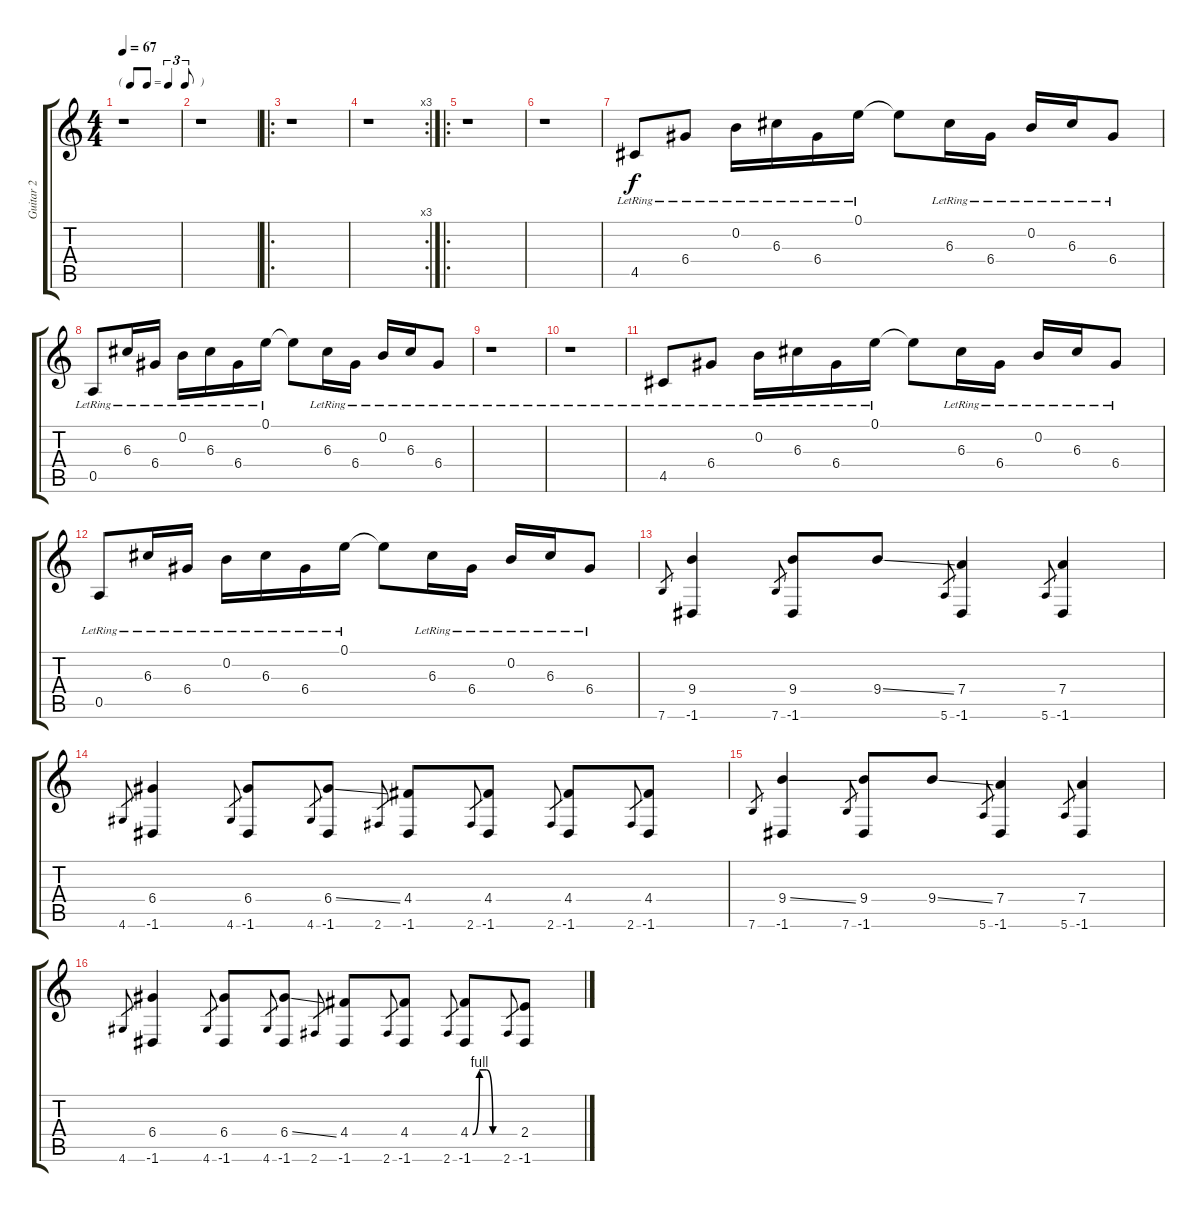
\track ("Guitar 2" "Guitar 2") {instrument overdrivenguitar}
\staff {score tabs}
\tuning (E4 B3 G3 D3 A2 E2) {hide}
\ts (4 4)
\tf triplet8th
\tempo 67
\clef g2
\ks c
r.1{dy f instrument overdrivenguitar} |
r.1 |
\ro
r.1 |
\rc 3
r.1 |
\ro
r.1 |
r.1 |
4.5{lr}.8 6.4{lr}.8 0.2{lr}.16 6.3{lr}.16 6.4{lr}.16 0.1{lr}.16 0.1{t}.8 6.3{lr}.16 6.4{lr}.16 0.2{lr}.16 6.3{lr}.16 6.4{lr}.8 |
0.5{lr}.8 6.3{lr}.16 6.4{lr}.16 0.2{lr}.16 6.3{lr}.16 6.4{lr}.16 0.1{lr}.16 0.1{t}.8 6.3{lr}.16 6.4{lr}.16 0.2{lr}.16 6.3{lr}.16 6.4{lr}.8 |
r.1 |
r.1 |
4.5{lr}.8 6.4{lr}.8 0.2{lr}.16 6.3{lr}.16 6.4{lr}.16 0.1{lr}.16 0.1{t}.8 6.3{lr}.16 6.4{lr}.16 0.2{lr}.16 6.3{lr}.16 6.4{lr}.8 |
0.5{lr}.8 6.3{lr}.16 6.4{lr}.16 0.2{lr}.16 6.3{lr}.16 6.4{lr}.16 0.1{lr}.16 0.1{t}.8 6.3{lr}.16 6.4{lr}.16 0.2{lr}.16 6.3{lr}.16 6.4{lr}.8 |
7.6.8{gr} (9.4 -1.6).4 7.6.8{gr} (9.4 -1.6).8 9.4{ss}.8 5.6.8{gr} (7.4 -1.6).4 5.6.8{gr} (7.4 -1.6).4 |
4.6.8{gr} (6.4 -1.6).4 4.6.8{gr} (6.4 -1.6).8 4.6.8{gr} (6.4{ss} -1.6).8 2.6.8{gr} (4.4 -1.6).8 2.6.8{gr} (4.4 -1.6).8 2.6.8{gr} (4.4 -1.6).8 2.6.8{gr} (4.4 -1.6).8 |
7.6.8{gr} (9.4{ss} -1.6).4 7.6.8{gr} (9.4 -1.6).8 9.4{ss}.8 5.6.8{gr} (7.4 -1.6).4 5.6.8{gr} (7.4 -1.6).4 |
4.6.8{gr} (6.4 -1.6).4 4.6.8{gr} (6.4 -1.6).8 4.6.8{gr} (6.4{ss} -1.6).8 2.6.8{gr} (4.4 -1.6).8 2.6.8{gr} (4.4 -1.6).8 2.6.8{gr} (4.4{be (custom 0 0 15 4 30 4 45 0 60 0)} -1.6).8 2.6.8{gr} (2.4 -1.6).8
